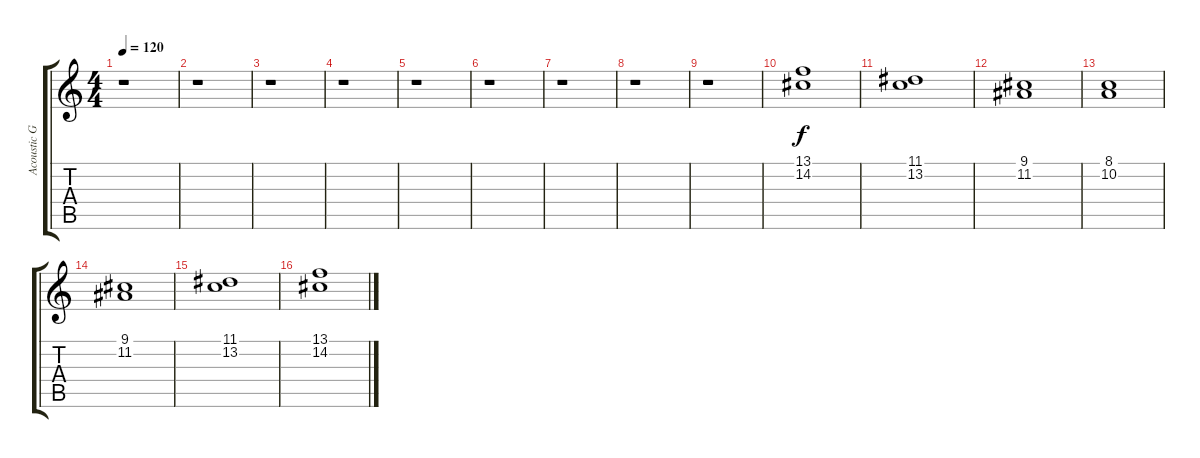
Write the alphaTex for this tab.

\track ("Acoustic Grand Piano" "Acoustic G") {instrument acousticgrandpiano}
\staff {score tabs}
\tuning (E4 B3 G3 D3 A2 E2) {hide}
\ts (4 4)
\tempo 120
\clef g2
\ks c
r.1{dy f} |
r.1 |
r.1 |
r.1 |
r.1 |
r.1 |
r.1 |
r.1 |
r.1 |
(13.1 14.2).1 |
(11.1 13.2).1 |
(9.1 11.2).1 |
(8.1 10.2).1 |
(9.1 11.2).1 |
(11.1 13.2).1 |
(13.1 14.2).1
